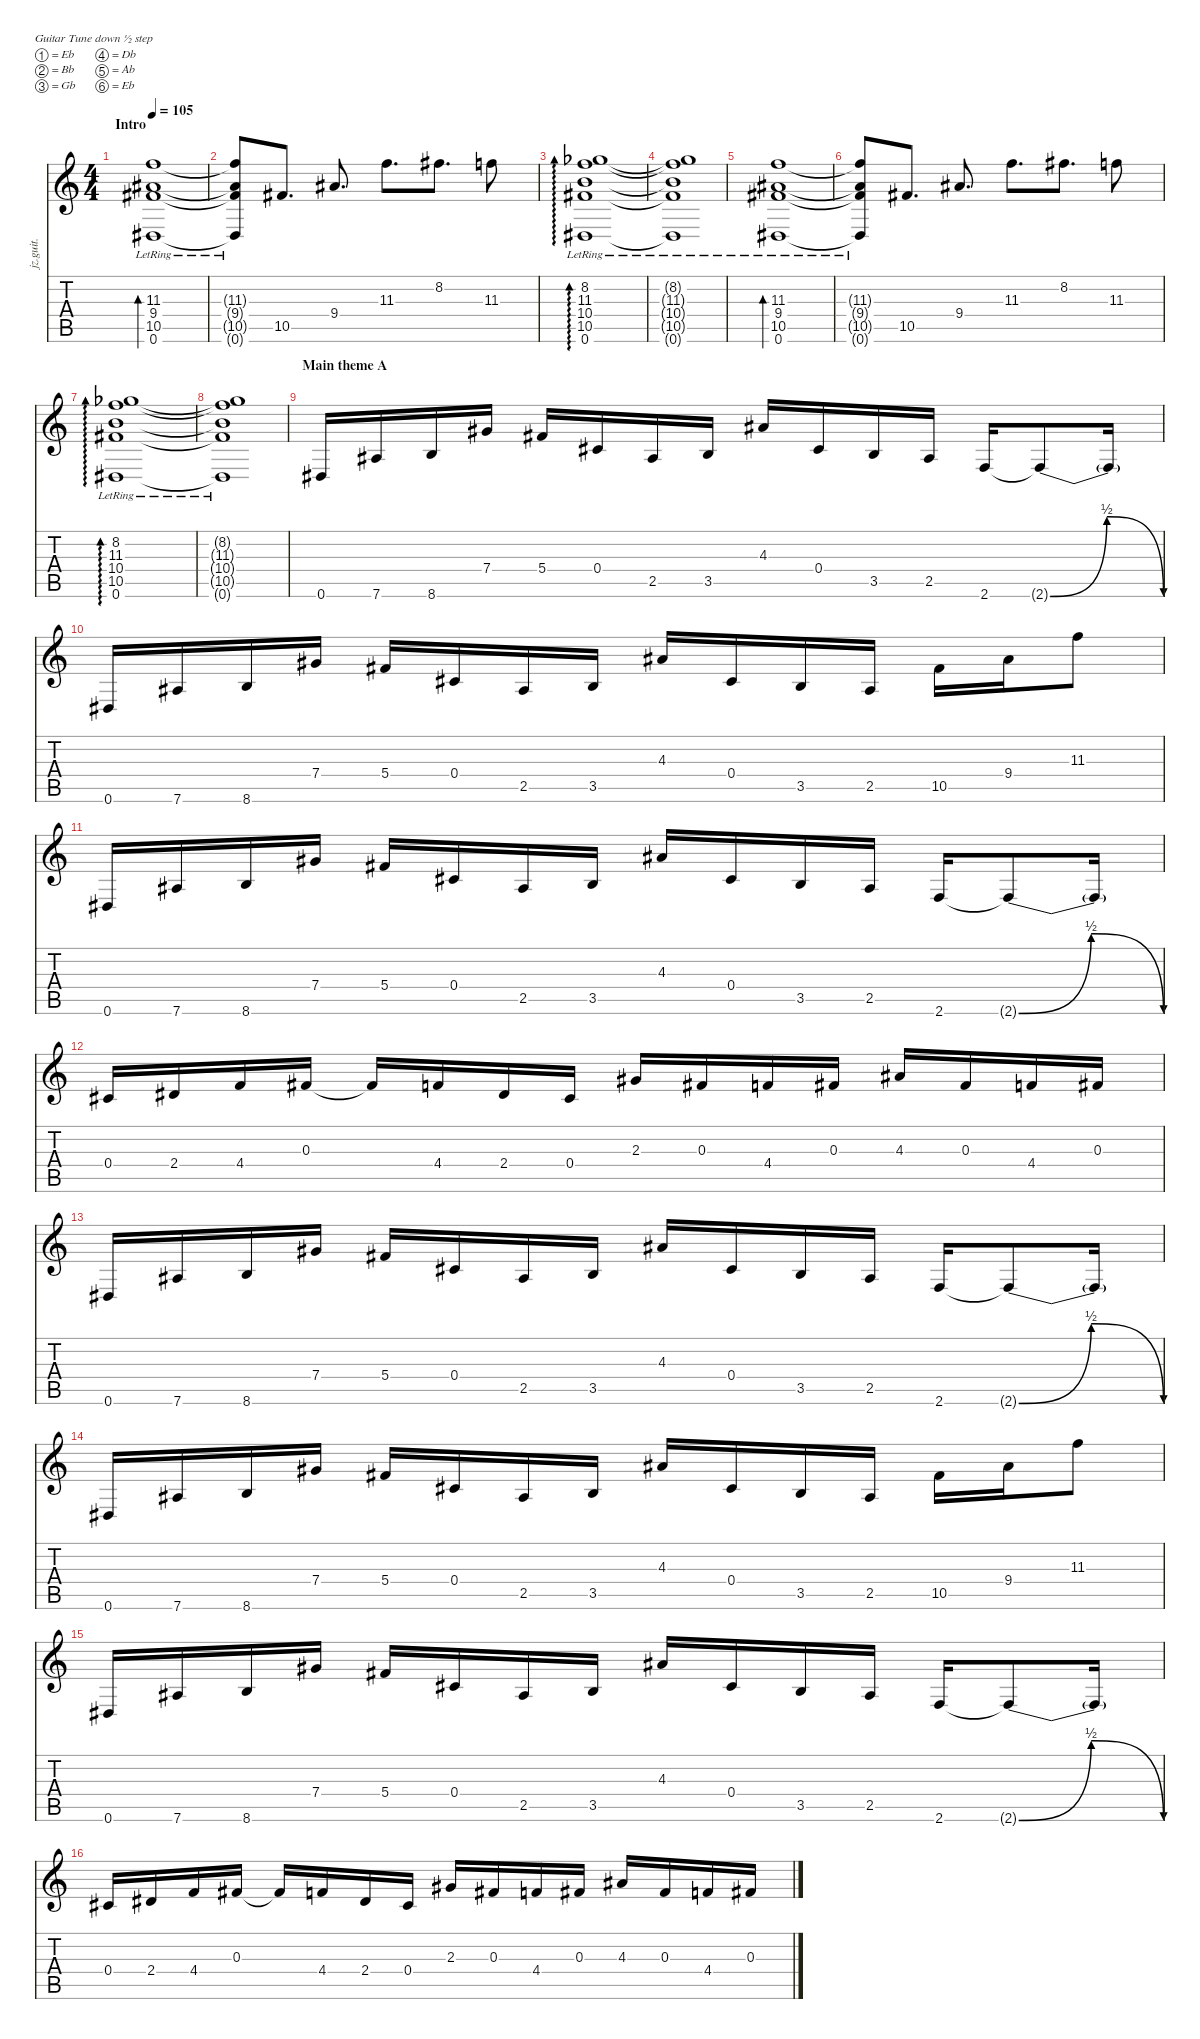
\defaultSystemsLayout 4
\hideDynamics
\bracketExtendMode nobrackets
\otherSystemsTrackNameOrientation horizontal
\track ("Jazz Guitar" "jz.guit.") {instrument electricguitarjazz}
\staff {score tabs}
\tuning (Eb4 Bb3 Gb3 Db3 Ab2 Eb2)
\ts (4 4)
\section ("" "Intro")
\tempo 105
\clef g2
\ks c
(0.6{lr acc #} 10.5{acc #} 9.4{acc #} 11.3).1{bd 220 dy mf instrument electricguitarjazz beam Up} |
(0.6{lr t acc #} 10.5{t acc #} 9.4{t acc #} 11.3{t}).8{beam Up} 10.5{acc #}.8{d beam Up} 9.4{acc #}.8{d beam Up} 11.3.8{d beam Down} 8.2{acc #}.8{d beam Down} 11.3.8{beam Down} |
(0.6{lr acc #} 10.5{lr acc #} 10.4{lr} 11.3{lr} 8.2{lr acc b}).1{ad 0 beam Up} |
(0.6{lr t acc #} 10.5{lr t acc #} 10.4{lr t} 11.3{lr t} 8.2{lr t acc b}).1{beam Up} |
(0.6{lr acc #} 10.5{acc #} 9.4{acc #} 11.3).1{bd 220 beam Up} |
(0.6{lr t acc #} 10.5{t acc #} 9.4{t acc #} 11.3{t}).8{beam Up} 10.5{acc #}.8{d beam Up} 9.4{acc #}.8{d beam Up} 11.3.8{d beam Down} 8.2{acc #}.8{d beam Down} 11.3.8{beam Down} |
(0.6{lr acc #} 10.5{lr acc #} 10.4{lr} 11.3{lr} 8.2{lr acc b}).1{ad 0 beam Up} |
(0.6{lr t acc #} 10.5{lr t acc #} 10.4{lr t} 11.3{lr t} 8.2{lr t acc b}).1{beam Up} |
\section ("" "Main theme A")
0.6{acc #}.16{beam Up} 7.6{acc #}.16{beam Up} 8.6.16{beam Up} 7.4{acc #}.16{beam Up} 5.4{acc #}.16{beam Up} 0.4{acc #}.16{beam Up} 2.5{acc #}.16{beam Up} 3.5.16{beam Up} 4.3{acc #}.16{beam Up} 0.4{acc #}.16{beam Up} 3.5.16{beam Up} 2.5{acc #}.16{beam Up} 2.6.16{beam Up} 2.6{be (bendrelease 0 0 9.6 2 20.4 2 30 0) t}.8{beam Up} 2.6{t}.16{beam Up} |
0.6{acc #}.16{beam Up} 7.6{acc #}.16{beam Up} 8.6.16{beam Up} 7.4{acc #}.16{beam Up} 5.4{acc #}.16{beam Up} 0.4{acc #}.16{beam Up} 2.5{acc #}.16{beam Up} 3.5.16{beam Up} 4.3{acc #}.16{beam Up} 0.4{acc #}.16{beam Up} 3.5.16{beam Up} 2.5{acc #}.16{beam Up} 10.5{acc #}.16{beam Down} 9.4{acc #}.16{beam Down} 11.3.8{beam Down} |
0.6{acc #}.16{beam Up} 7.6{acc #}.16{beam Up} 8.6.16{beam Up} 7.4{acc #}.16{beam Up} 5.4{acc #}.16{beam Up} 0.4{acc #}.16{beam Up} 2.5{acc #}.16{beam Up} 3.5.16{beam Up} 4.3{acc #}.16{beam Up} 0.4{acc #}.16{beam Up} 3.5.16{beam Up} 2.5{acc #}.16{beam Up} 2.6.16{beam Up} 2.6{be (bendrelease 0 0 9.6 2 20.4 2 30 0) t}.8{beam Up} 2.6{t}.16{beam Up} |
0.4{acc #}.16{beam Up} 2.4{acc #}.16{beam Up} 4.4.16{beam Up} 0.3{acc #}.16{beam Up} 0.3{t acc #}.16{beam Up} 4.4.16{beam Up} 2.4{acc #}.16{beam Up} 0.4{acc #}.16{beam Up} 2.3{acc #}.16{beam Up} 0.3{acc #}.16{beam Up} 4.4.16{beam Up} 0.3{acc #}.16{beam Up} 4.3{acc #}.16{beam Up} 0.3{acc #}.16{beam Up} 4.4.16{beam Up} 0.3{acc #}.16{beam Up} |
0.6{acc #}.16{beam Up} 7.6{acc #}.16{beam Up} 8.6.16{beam Up} 7.4{acc #}.16{beam Up} 5.4{acc #}.16{beam Up} 0.4{acc #}.16{beam Up} 2.5{acc #}.16{beam Up} 3.5.16{beam Up} 4.3{acc #}.16{beam Up} 0.4{acc #}.16{beam Up} 3.5.16{beam Up} 2.5{acc #}.16{beam Up} 2.6.16{beam Up} 2.6{be (bendrelease 0 0 9.6 2 20.4 2 30 0) t}.8{beam Up} 2.6{t}.16{beam Up} |
0.6{acc #}.16{beam Up} 7.6{acc #}.16{beam Up} 8.6.16{beam Up} 7.4{acc #}.16{beam Up} 5.4{acc #}.16{beam Up} 0.4{acc #}.16{beam Up} 2.5{acc #}.16{beam Up} 3.5.16{beam Up} 4.3{acc #}.16{beam Up} 0.4{acc #}.16{beam Up} 3.5.16{beam Up} 2.5{acc #}.16{beam Up} 10.5{acc #}.16{beam Down} 9.4{acc #}.16{beam Down} 11.3.8{beam Down} |
0.6{acc #}.16{beam Up} 7.6{acc #}.16{beam Up} 8.6.16{beam Up} 7.4{acc #}.16{beam Up} 5.4{acc #}.16{beam Up} 0.4{acc #}.16{beam Up} 2.5{acc #}.16{beam Up} 3.5.16{beam Up} 4.3{acc #}.16{beam Up} 0.4{acc #}.16{beam Up} 3.5.16{beam Up} 2.5{acc #}.16{beam Up} 2.6.16{beam Up} 2.6{be (bendrelease 0 0 9.6 2 20.4 2 30 0) t}.8{beam Up} 2.6{t}.16{beam Up} |
0.4{acc #}.16{beam Up} 2.4{acc #}.16{beam Up} 4.4.16{beam Up} 0.3{acc #}.16{beam Up} 0.3{t acc #}.16{beam Up} 4.4.16{beam Up} 2.4{acc #}.16{beam Up} 0.4{acc #}.16{beam Up} 2.3{acc #}.16{beam Up} 0.3{acc #}.16{beam Up} 4.4.16{beam Up} 0.3{acc #}.16{beam Up} 4.3{acc #}.16{beam Up} 0.3{acc #}.16{beam Up} 4.4.16{beam Up} 0.3{acc #}.16{beam Up}
